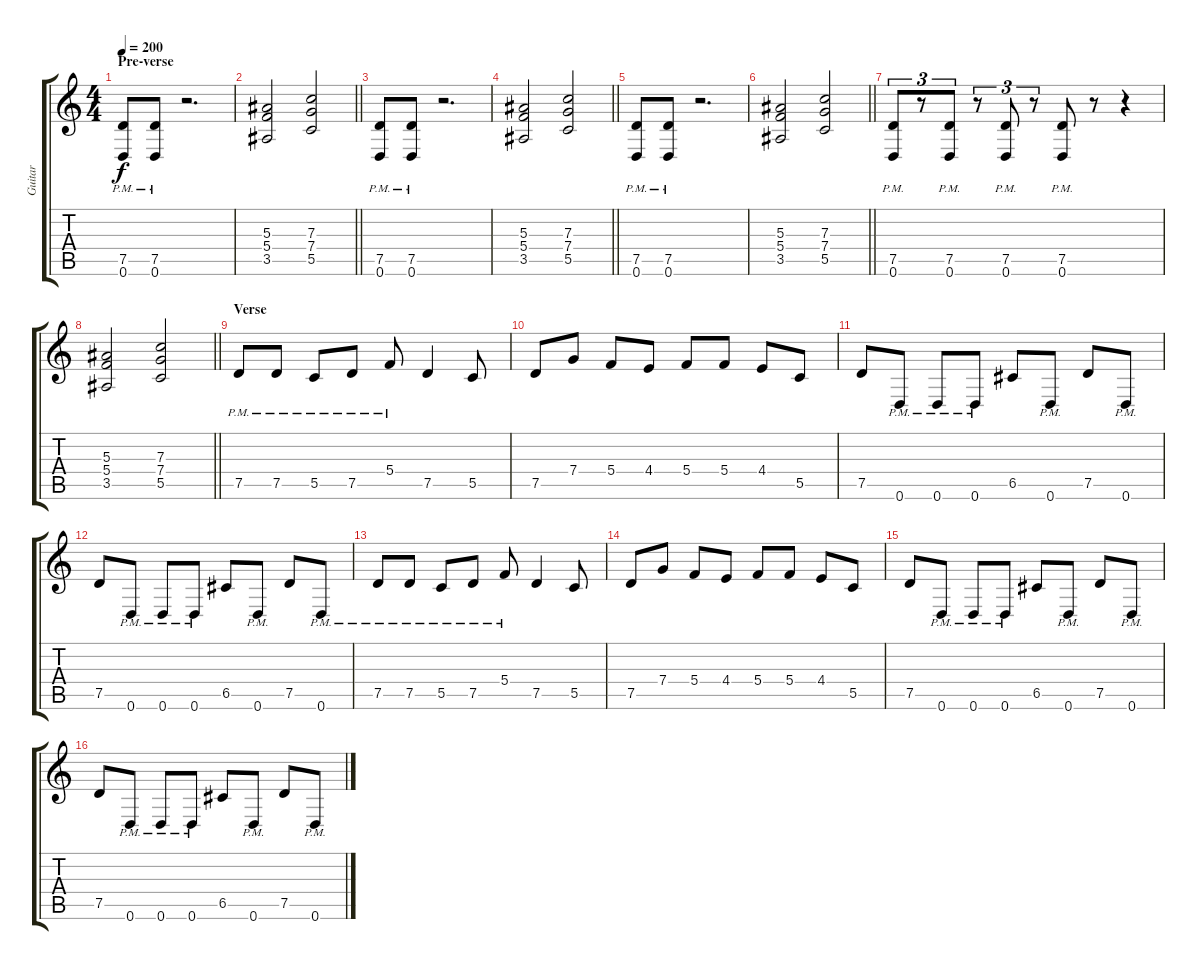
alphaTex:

\track ("Guitar" "Guitar") {instrument distortionguitar}
\staff {score tabs}
\tuning (D4 A3 F3 C3 G2 D2) {hide}
\ts (4 4)
\section ("" "Pre-verse")
\tempo 200
\clef g2
\ks c
(7.5{pm} 0.6{pm}).8{dy f} (7.5{pm} 0.6{pm}).8 r.2{d} |
\barLineRight lightlight
(5.3 5.4 3.5).2 (7.3 7.4 5.5).2 |
(7.5{pm} 0.6{pm}).8 (7.5{pm} 0.6{pm}).8 r.2{d} |
\barLineRight lightlight
(5.3 5.4 3.5).2 (7.3 7.4 5.5).2 |
(7.5{pm} 0.6{pm}).8 (7.5{pm} 0.6{pm}).8 r.2{d} |
\barLineRight lightlight
(5.3 5.4 3.5).2 (7.3 7.4 5.5).2 |
(7.5{pm} 0.6{pm}).8{tu (3 2)} r.8{tu (3 2)} (7.5{pm} 0.6{pm}).8{tu (3 2)} r.8{tu (3 2)} (7.5{pm} 0.6{pm}).8{tu (3 2)} r.8{tu (3 2)} (7.5{pm} 0.6{pm}).8 r.8 r.4 |
\barLineRight lightlight
(5.3 5.4 3.5).2 (7.3 7.4 5.5).2 |
\section ("" "Verse")
7.5{pm}.8 7.5{pm}.8 5.5{pm}.8 7.5{pm}.8 5.4{pm}.8 7.5.4 5.5.8 |
7.5.8 7.4.8 5.4.8 4.4.8 5.4.8 5.4.8 4.4.8 5.5.8 |
7.5.8 0.6{pm}.8 0.6{pm}.8 0.6{pm}.8 6.5.8 0.6{pm}.8 7.5.8 0.6{pm}.8 |
7.5.8 0.6{pm}.8 0.6{pm}.8 0.6{pm}.8 6.5.8 0.6{pm}.8 7.5.8 0.6{pm}.8 |
7.5{pm}.8 7.5{pm}.8 5.5{pm}.8 7.5{pm}.8 5.4{pm}.8 7.5.4 5.5.8 |
7.5.8 7.4.8 5.4.8 4.4.8 5.4.8 5.4.8 4.4.8 5.5.8 |
7.5.8 0.6{pm}.8 0.6{pm}.8 0.6{pm}.8 6.5.8 0.6{pm}.8 7.5.8 0.6{pm}.8 |
7.5.8 0.6{pm}.8 0.6{pm}.8 0.6{pm}.8 6.5.8 0.6{pm}.8 7.5.8 0.6{pm}.8
